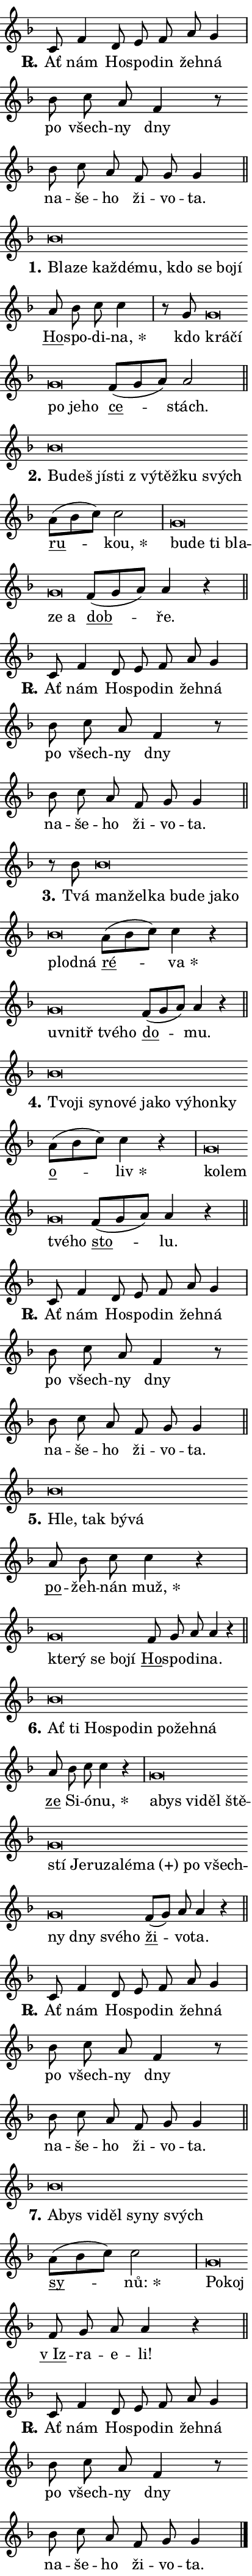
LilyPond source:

\version "2.24.0"
\header { tagline = "" }
\paper {
  indent = 0\cm
  top-margin = 0\cm
  right-margin = 0.13\cm % to fit lyric hyphens
  bottom-margin = 0\cm
  left-margin = 0\cm
  paper-width = 7\cm
  page-breaking = #ly:one-page-breaking
  system-system-spacing.basic-distance = #11
  score-system-spacing.basic-distance = #11
  ragged-last = ##f
}


%% Author: Thomas Morley
%% https://lists.gnu.org/archive/html/lilypond-user/2020-05/msg00002.html
#(define (line-position grob)
"Returns position of @var[grob} in current system:
   @code{'start}, if at first time-step
   @code{'end}, if at last time-step
   @code{'middle} otherwise
"
  (let* ((col (ly:item-get-column grob))
         (ln (ly:grob-object col 'left-neighbor))
         (rn (ly:grob-object col 'right-neighbor))
         (col-to-check-left (if (ly:grob? ln) ln col))
         (col-to-check-right (if (ly:grob? rn) rn col))
         (break-dir-left
           (and
             (ly:grob-property col-to-check-left 'non-musical #f)
             (ly:item-break-dir col-to-check-left)))
         (break-dir-right
           (and
             (ly:grob-property col-to-check-right 'non-musical #f)
             (ly:item-break-dir col-to-check-right))))
        (cond ((eqv? 1 break-dir-left) 'start)
              ((eqv? -1 break-dir-right) 'end)
              (else 'middle))))

#(define (tranparent-at-line-position vctor)
  (lambda (grob)
  "Relying on @code{line-position} select the relevant enry from @var{vctor}.
Used to determine transparency,"
    (case (line-position grob)
      ((end) (not (vector-ref vctor 0)))
      ((middle) (not (vector-ref vctor 1)))
      ((start) (not (vector-ref vctor 2))))))

noteHeadBreakVisibility =
#(define-music-function (break-visibility)(vector?)
"Makes @code{NoteHead}s transparent relying on @var{break-visibility}"
#{
  \override NoteHead.transparent =
    #(tranparent-at-line-position break-visibility)
#})

#(define delete-ledgers-for-transparent-note-heads
  (lambda (grob)
    "Reads whether a @code{NoteHead} is transparent.
If so this @code{NoteHead} is removed from @code{'note-heads} from
@var{grob}, which is supposed to be @code{LedgerLineSpanner}.
As a result ledgers are not printed for this @code{NoteHead}"
    (let* ((nhds-array (ly:grob-object grob 'note-heads))
           (nhds-list
             (if (ly:grob-array? nhds-array)
                 (ly:grob-array->list nhds-array)
                 '()))
           ;; Relies on the transparent-property being done before
           ;; Staff.LedgerLineSpanner.after-line-breaking is executed.
           ;; This is fragile ...
           (to-keep
             (remove
               (lambda (nhd)
                 (ly:grob-property nhd 'transparent #f))
               nhds-list)))
      ;; TODO find a better method to iterate over grob-arrays, similiar
      ;; to filter/remove etc for lists
      ;; For now rebuilt from scratch
      (set! (ly:grob-object grob 'note-heads)  '())
      (for-each
        (lambda (nhd)
          (ly:pointer-group-interface::add-grob grob 'note-heads nhd))
        to-keep))))

squashNotes = {
  \override NoteHead.X-extent = #'(-0.2 . 0.2)
  \override NoteHead.Y-extent = #'(-0.75 . 0)
  \override NoteHead.stencil =
    #(lambda (grob)
       (let ((pos (ly:grob-property grob 'staff-position)))
         (begin
           (if (< pos -7) (display "ERROR: Lower brevis then expected\n") (display ""))
           (if (<= pos -6) ly:text-interface::print ly:note-head::print))))
}
unSquashNotes = {
  \revert NoteHead.X-extent
  \revert NoteHead.Y-extent
  \revert NoteHead.stencil
}

hideNotes = \noteHeadBreakVisibility #begin-of-line-visible
unHideNotes = \noteHeadBreakVisibility #all-visible

% work-around for resetting accidentals
% https://lilypond.org/doc/v2.23/Documentation/notation/displaying-rhythms#unmetered-music
cadenzaMeasure = {
  \cadenzaOff
  \partial 1024 s1024
  \cadenzaOn
}

#(define-markup-command (accent layout props text) (markup?)
  "Underline accented syllable"
  (interpret-markup layout props
    #{\markup \override #'(offset . 4.3) \underline { #text }#}))

responsum = \markup \concat {
  "R" \hspace #-1.05 \path #0.1 #'((moveto 0 0.07) (lineto 0.9 0.8)) \hspace #0.05 "."
}

spaceSize = #0.6828661417322834 % exact space size for TeX Gyre Schola

\layout {
  \context {
    \Staff
    \remove "Time_signature_engraver"
    \override LedgerLineSpanner.after-line-breaking = #delete-ledgers-for-transparent-note-heads
  }
  \context {
    \Lyrics {
      \override LyricSpace.minimum-distance = \spaceSize
      \override LyricText.font-name = #"TeX Gyre Schola"
      \override LyricText.font-size = 1
      \override StanzaNumber.font-name = #"TeX Gyre Schola Bold"
      \override StanzaNumber.font-size = 1
    }
  }
  \context {
    \Score 
    \override NoteHead.text =
      #(lambda (grob) 
        (let ((pos (ly:grob-property grob 'staff-position)))
          #{\markup {
            \combine
              \halign #-0.55 \raise #(if (= pos -6) 0 0.5) \override #'(thickness . 2) \draw-line #'(3.2 . 0)
              \musicglyph "noteheads.sM1"
          }#}))
  }
}

% magnetic-lyrics.ily
%
%   written by
%     Jean Abou Samra <jean@abou-samra.fr>
%     Werner Lemberg <wl@gnu.org>
%
%   adapted by
%     Jiri Hon <jiri.hon@gmail.com>
%
% Version 2022-Apr-15

% https://www.mail-archive.com/lilypond-user@gnu.org/msg149350.html

#(define (Left_hyphen_pointer_engraver context)
   "Collect syllable-hyphen-syllable occurrences in lyrics and store
them in properties.  This engraver only looks to the left.  For
example, if the lyrics input is @code{foo -- bar}, it does the
following.

@itemize @bullet
@item
Set the @code{text} property of the @code{LyricHyphen} grob between
@q{foo} and @q{bar} to @code{foo}.

@item
Set the @code{left-hyphen} property of the @code{LyricText} grob with
text @q{foo} to the @code{LyricHyphen} grob between @q{foo} and
@q{bar}.
@end itemize

Use this auxiliary engraver in combination with the
@code{lyric-@/text::@/apply-@/magnetic-@/offset!} hook."
   (let ((hyphen #f)
         (text #f))
     (make-engraver
      (acknowledgers
       ((lyric-syllable-interface engraver grob source-engraver)
        (set! text grob)))
      (end-acknowledgers
       ((lyric-hyphen-interface engraver grob source-engraver)
        ;(when (not (grob::has-interface grob 'lyric-space-interface))
          (set! hyphen grob)));)
      ((stop-translation-timestep engraver)
       (when (and text hyphen)
         (ly:grob-set-object! text 'left-hyphen hyphen))
       (set! text #f)
       (set! hyphen #f)))))

#(define (lyric-text::apply-magnetic-offset! grob)
   "If the space between two syllables is less than the value in
property @code{LyricText@/.details@/.squash-threshold}, move the right
syllable to the left so that it gets concatenated with the left
syllable.

Use this function as a hook for
@code{LyricText@/.after-@/line-@/breaking} if the
@code{Left_@/hyphen_@/pointer_@/engraver} is active."
   (let ((hyphen (ly:grob-object grob 'left-hyphen #f)))
     (when hyphen
       (let ((left-text (ly:spanner-bound hyphen LEFT)))
         (when (grob::has-interface left-text 'lyric-syllable-interface)
           (let* ((common (ly:grob-common-refpoint grob left-text X))
                  (this-x-ext (ly:grob-extent grob common X))
                  (left-x-ext
                   (begin
                     ;; Trigger magnetism for left-text.
                     (ly:grob-property left-text 'after-line-breaking)
                     (ly:grob-extent left-text common X)))
                  ;; `delta` is the gap width between two syllables.
                  (delta (- (interval-start this-x-ext)
                            (interval-end left-x-ext)))
                  (details (ly:grob-property grob 'details))
                  (threshold (assoc-get 'squash-threshold details 0.2)))
             (when (< delta threshold)
               (let* (;; We have to manipulate the input text so that
                      ;; ligatures crossing syllable boundaries are not
                      ;; disabled.  For languages based on the Latin
                      ;; script this is essentially a beautification.
                      ;; However, for non-Western scripts it can be a
                      ;; necessity.
                      (lt (ly:grob-property left-text 'text))
                      (rt (ly:grob-property grob 'text))
                      (is-space (grob::has-interface hyphen 'lyric-space-interface))
                      (space (if is-space " " ""))
                      (extra-delta (if is-space spaceSize 0))
                      ;; Append new syllable.
                      (ltrt-space (if (and (string? lt) (string? rt))
                                (string-append lt space rt)
                                (make-concat-markup (list lt space rt))))
                      ;; Right-align `ltrt` to the right side.
                      (ltrt-space-markup (grob-interpret-markup
                               grob
                               (make-translate-markup
                                (cons (interval-length this-x-ext) 0)
                                (make-right-align-markup ltrt-space)))))
                 (begin
                   ;; Don't print `left-text`.
                   (ly:grob-set-property! left-text 'stencil #f)
                   ;; Set text and stencil (which holds all collected
                   ;; syllables so far) and shift it to the left.
                   (ly:grob-set-property! grob 'text ltrt-space)
                   (ly:grob-set-property! grob 'stencil ltrt-space-markup)
                   (ly:grob-translate-axis! grob (- (- delta extra-delta)) X))))))))))


#(define (lyric-hyphen::displace-bounds-first grob)
   ;; Make very sure this callback isn't triggered too early.
   (let ((left (ly:spanner-bound grob LEFT))
         (right (ly:spanner-bound grob RIGHT)))
     (ly:grob-property left 'after-line-breaking)
     (ly:grob-property right 'after-line-breaking)
     (ly:lyric-hyphen::print grob)))

squashThreshold = #0.4

\layout {
  \context {
    \Lyrics
    \consists #Left_hyphen_pointer_engraver
    \override LyricText.after-line-breaking =
      #lyric-text::apply-magnetic-offset!
    \override LyricHyphen.stencil = #lyric-hyphen::displace-bounds-first
    \override LyricText.details.squash-threshold = \squashThreshold
    \override LyricHyphen.minimum-distance = 0
    \override LyricHyphen.minimum-length = \squashThreshold
  }
}

squashText = \override LyricText.details.squash-threshold = 9999
unSquashText = \override LyricText.details.squash-threshold = \squashThreshold

leftText = \override LyricText.self-alignment-X = #LEFT
unLeftText = \revert LyricText.self-alignment-X

starOffset = #(lambda (grob) 
                (let ((x_offset (ly:self-alignment-interface::aligned-on-x-parent grob)))
                  (if (= x_offset 0) 0 (+ x_offset 1.2))))

star = #(define-music-function (syllable)(string?)
"Append star separator at the end of a syllable"
#{
  \once \override LyricText.X-offset = #starOffset
  \lyricmode { \markup {
    #syllable
    \override #'((font-name . "TeX Gyre Schola Bold")) \hspace #0.2 \lower #0.65 \larger "*"
  } }
#})

starAccent = #(define-music-function (syllable)(string?)
"Append star separator at the end of a syllable and make accent"
#{
  \once \override LyricText.X-offset = #starOffset
  \lyricmode { \markup {
    \accent #syllable
    \override #'((font-name . "TeX Gyre Schola Bold")) \hspace #0.2 \lower #0.65 \larger "*"
  } }
#})

breath = #(define-music-function (syllable)(string?)
"Append breathing indicator at the end of a syllable"
#{
  \lyricmode { \markup { #syllable "+" } }
#})

optionalBreath = #(define-music-function (syllable)(string?)
"Append optional breathing indicator at the end of a syllable"
#{
  \lyricmode { \markup { #syllable "(+)" } }
#})


\score {
    <<
        \new Voice = "melody" { \cadenzaOn \key f \major \relative { c'8 f4 \bar "" d8 e f a g4 \cadenzaMeasure \bar "|" bes8 c a f4 r8 \bar "" bes c a \bar "" f g g4 \cadenzaMeasure \bar "||" \break } }
        \new Lyrics \lyricsto "melody" { \lyricmode { \set stanza = \responsum
Ať nám Ho -- spo -- din žeh -- ná po všech -- ny dny na -- še -- ho ži -- vo -- ta. } }
    >>
    \layout {}
}

\score {
    <<
        \new Voice = "melody" { \cadenzaOn \key f \major \relative { \squashNotes bes'\breve*1/16 \hideNotes \breve*1/16 \bar "" \breve*1/16 \bar "" \breve*1/16 \bar "" \breve*1/16 \bar "" \breve*1/16 \bar "" \breve*1/16 \bar "" \breve*1/16 \breve*1/16 \bar "" \unHideNotes \unSquashNotes \bar "" a8 bes c c4 \cadenzaMeasure \bar "|" r8 g8 \squashNotes g\breve*1/16 \hideNotes \breve*1/16 \bar "" \breve*1/16 \bar "" \breve*1/16 \breve*1/16 \bar "" \unHideNotes \unSquashNotes \bar "" f8[( g a)] a2 \cadenzaMeasure \bar "||" \break } }
        \new Lyrics \lyricsto "melody" { \lyricmode { \set stanza = "1."
\leftText Bla -- \squashText ze kaž -- dé -- mu, kdo se bo -- jí \unLeftText \unSquashText \markup \accent Ho -- spo -- di -- \star na, kdo \leftText krá -- \squashText čí po je -- ho \unLeftText \unSquashText \markup \accent ce -- stách. } }
    >>
    \layout {}
}

\score {
    <<
        \new Voice = "melody" { \cadenzaOn \key f \major \relative { \squashNotes bes'\breve*1/16 \hideNotes \breve*1/16 \bar "" \breve*1/16 \bar "" \breve*1/16 \bar "" \breve*1/16 \bar "" \breve*1/16 \bar "" \breve*1/16 \breve*1/16 \bar "" \unHideNotes \unSquashNotes \bar "" a8[( bes c)] c2 \cadenzaMeasure \bar "|" \squashNotes g\breve*1/16 \hideNotes \breve*1/16 \bar "" \breve*1/16 \bar "" \breve*1/16 \bar "" \breve*1/16 \breve*1/16 \bar "" \unHideNotes \unSquashNotes \bar "" f8[( g a)] a4 r \cadenzaMeasure \bar "||" \break } }
        \new Lyrics \lyricsto "melody" { \lyricmode { \set stanza = "2."
\leftText Bu -- \squashText deš jí -- sti "z vý" -- těž -- ku svých \unLeftText \unSquashText \markup \accent ru -- \star kou, \leftText bu -- \squashText de ti bla -- ze a \unLeftText \unSquashText \markup \accent dob -- ře. } }
    >>
    \layout {}
}

\score {
    <<
        \new Voice = "melody" { \cadenzaOn \key f \major \relative { c'8 f4 \bar "" d8 e f a g4 \cadenzaMeasure \bar "|" bes8 c a f4 r8 \bar "" bes c a \bar "" f g g4 \cadenzaMeasure \bar "||" \break } }
        \new Lyrics \lyricsto "melody" { \lyricmode { \set stanza = \responsum
Ať nám Ho -- spo -- din žeh -- ná po všech -- ny dny na -- še -- ho ži -- vo -- ta. } }
    >>
    \layout {}
}

\score {
    <<
        \new Voice = "melody" { \cadenzaOn \key f \major \relative { r8 bes' \squashNotes bes\breve*1/16 \hideNotes \breve*1/16 \bar "" \breve*1/16 \bar "" \breve*1/16 \bar "" \breve*1/16 \bar "" \breve*1/16 \bar "" \breve*1/16 \bar "" \breve*1/16 \breve*1/16 \bar "" \unHideNotes \unSquashNotes \bar "" a8[( bes c)] c4 r \cadenzaMeasure \bar "|" \squashNotes g\breve*1/16 \hideNotes \breve*1/16 \bar "" \breve*1/16 \breve*1/16 \bar "" \unHideNotes \unSquashNotes \bar "" f8[( g a)] a4 r \cadenzaMeasure \bar "||" \break } }
        \new Lyrics \lyricsto "melody" { \lyricmode { \set stanza = "3."
Tvá \leftText man -- \squashText žel -- ka bu -- de ja -- ko plod -- ná \unLeftText \unSquashText \markup \accent ré -- \star va \leftText u -- \squashText vnitř tvé -- ho \unLeftText \unSquashText \markup \accent do -- mu. } }
    >>
    \layout {}
}

\score {
    <<
        \new Voice = "melody" { \cadenzaOn \key f \major \relative { \squashNotes bes'\breve*1/16 \hideNotes \breve*1/16 \bar "" \breve*1/16 \bar "" \breve*1/16 \bar "" \breve*1/16 \bar "" \breve*1/16 \bar "" \breve*1/16 \bar "" \breve*1/16 \bar "" \breve*1/16 \breve*1/16 \bar "" \unHideNotes \unSquashNotes \bar "" a8[( bes c)] c4 r \cadenzaMeasure \bar "|" \squashNotes g\breve*1/16 \hideNotes \breve*1/16 \bar "" \breve*1/16 \breve*1/16 \bar "" \unHideNotes \unSquashNotes \bar "" f8[( g a)] a4 r \cadenzaMeasure \bar "||" \break } }
        \new Lyrics \lyricsto "melody" { \lyricmode { \set stanza = "4."
\leftText Tvo -- \squashText ji sy -- no -- vé ja -- ko vý -- hon -- ky \unLeftText \unSquashText \markup \accent o -- \star liv \leftText ko -- \squashText lem tvé -- ho \unLeftText \unSquashText \markup \accent sto -- lu. } }
    >>
    \layout {}
}

\score {
    <<
        \new Voice = "melody" { \cadenzaOn \key f \major \relative { c'8 f4 \bar "" d8 e f a g4 \cadenzaMeasure \bar "|" bes8 c a f4 r8 \bar "" bes c a \bar "" f g g4 \cadenzaMeasure \bar "||" \break } }
        \new Lyrics \lyricsto "melody" { \lyricmode { \set stanza = \responsum
Ať nám Ho -- spo -- din žeh -- ná po všech -- ny dny na -- še -- ho ži -- vo -- ta. } }
    >>
    \layout {}
}

\score {
    <<
        \new Voice = "melody" { \cadenzaOn \key f \major \relative { \squashNotes bes'\breve*1/16 \hideNotes \breve*1/16 \bar "" \breve*1/16 \breve*1/16 \bar "" \unHideNotes \unSquashNotes \bar "" a8 bes c c4 r \cadenzaMeasure \bar "|" \squashNotes g\breve*1/16 \hideNotes \breve*1/16 \bar "" \breve*1/16 \bar "" \breve*1/16 \breve*1/16 \bar "" \unHideNotes \unSquashNotes \bar "" f8 g a a4 r \cadenzaMeasure \bar "||" \break } }
        \new Lyrics \lyricsto "melody" { \lyricmode { \set stanza = "5."
\leftText Hle, \squashText tak bý -- vá \unLeftText \unSquashText \markup \accent po -- žeh -- nán \star muž, \leftText kte -- \squashText rý se bo -- jí \unLeftText \unSquashText \markup \accent Ho -- spo -- di -- na. } }
    >>
    \layout {}
}

\score {
    <<
        \new Voice = "melody" { \cadenzaOn \key f \major \relative { \squashNotes bes'\breve*1/16 \hideNotes \breve*1/16 \bar "" \breve*1/16 \bar "" \breve*1/16 \bar "" \breve*1/16 \bar "" \breve*1/16 \bar "" \breve*1/16 \breve*1/16 \bar "" \unHideNotes \unSquashNotes \bar "" a8 bes c c4 r \cadenzaMeasure \bar "|" \squashNotes g\breve*1/16 \hideNotes \breve*1/16 \bar "" \breve*1/16 \bar "" \breve*1/16 \bar "" \breve*1/16 \bar "" \breve*1/16 \bar "" \breve*1/16 \bar "" \breve*1/16 \bar "" \breve*1/16 \bar "" \breve*1/16 \bar "" \breve*1/16 \bar "" \breve*1/16 \bar "" \breve*1/16 \bar "" \breve*1/16 \bar "" \breve*1/16 \bar "" \breve*1/16 \breve*1/16 \bar "" \unHideNotes \unSquashNotes \bar "" f8[( g)] a a4 r \cadenzaMeasure \bar "||" \break } }
        \new Lyrics \lyricsto "melody" { \lyricmode { \set stanza = "6."
\leftText Ať \squashText ti Ho -- spo -- din po -- žeh -- ná \unLeftText \unSquashText \markup \accent ze Si -- ó -- \star nu, \leftText a -- \squashText bys vi -- děl ště -- stí Je -- ru -- za -- lé -- \optionalBreath ma po všech -- ny dny své -- ho \unLeftText \unSquashText \markup \accent ži -- vo -- ta. } }
    >>
    \layout {}
}

\score {
    <<
        \new Voice = "melody" { \cadenzaOn \key f \major \relative { c'8 f4 \bar "" d8 e f a g4 \cadenzaMeasure \bar "|" bes8 c a f4 r8 \bar "" bes c a \bar "" f g g4 \cadenzaMeasure \bar "||" \break } }
        \new Lyrics \lyricsto "melody" { \lyricmode { \set stanza = \responsum
Ať nám Ho -- spo -- din žeh -- ná po všech -- ny dny na -- še -- ho ži -- vo -- ta. } }
    >>
    \layout {}
}

\score {
    <<
        \new Voice = "melody" { \cadenzaOn \key f \major \relative { \squashNotes bes'\breve*1/16 \hideNotes \breve*1/16 \bar "" \breve*1/16 \bar "" \breve*1/16 \bar "" \breve*1/16 \bar "" \breve*1/16 \breve*1/16 \bar "" \unHideNotes \unSquashNotes \bar "" a8[( bes c)] c2 \cadenzaMeasure \bar "|" \squashNotes g\breve*1/16 \hideNotes \breve*1/16 \bar "" \unHideNotes \unSquashNotes \bar "" f8 g a a4 r \cadenzaMeasure \bar "||" \break } }
        \new Lyrics \lyricsto "melody" { \lyricmode { \set stanza = "7."
\leftText A -- \squashText bys vi -- děl sy -- ny svých \unLeftText \unSquashText \markup \accent sy -- \star nů: \leftText Po -- \squashText koj \unLeftText \unSquashText \markup \accent "v Iz" -- ra -- e -- li! } }
    >>
    \layout {}
}

\score {
    <<
        \new Voice = "melody" { \cadenzaOn \key f \major \relative { c'8 f4 \bar "" d8 e f a g4 \cadenzaMeasure \bar "|" bes8 c a f4 r8 \bar "" bes c a \bar "" f g g4 \cadenzaMeasure \bar "||" \break } \bar "|." }
        \new Lyrics \lyricsto "melody" { \lyricmode { \set stanza = \responsum
Ať nám Ho -- spo -- din žeh -- ná po všech -- ny dny na -- še -- ho ži -- vo -- ta. } }
    >>
    \layout {}
}
